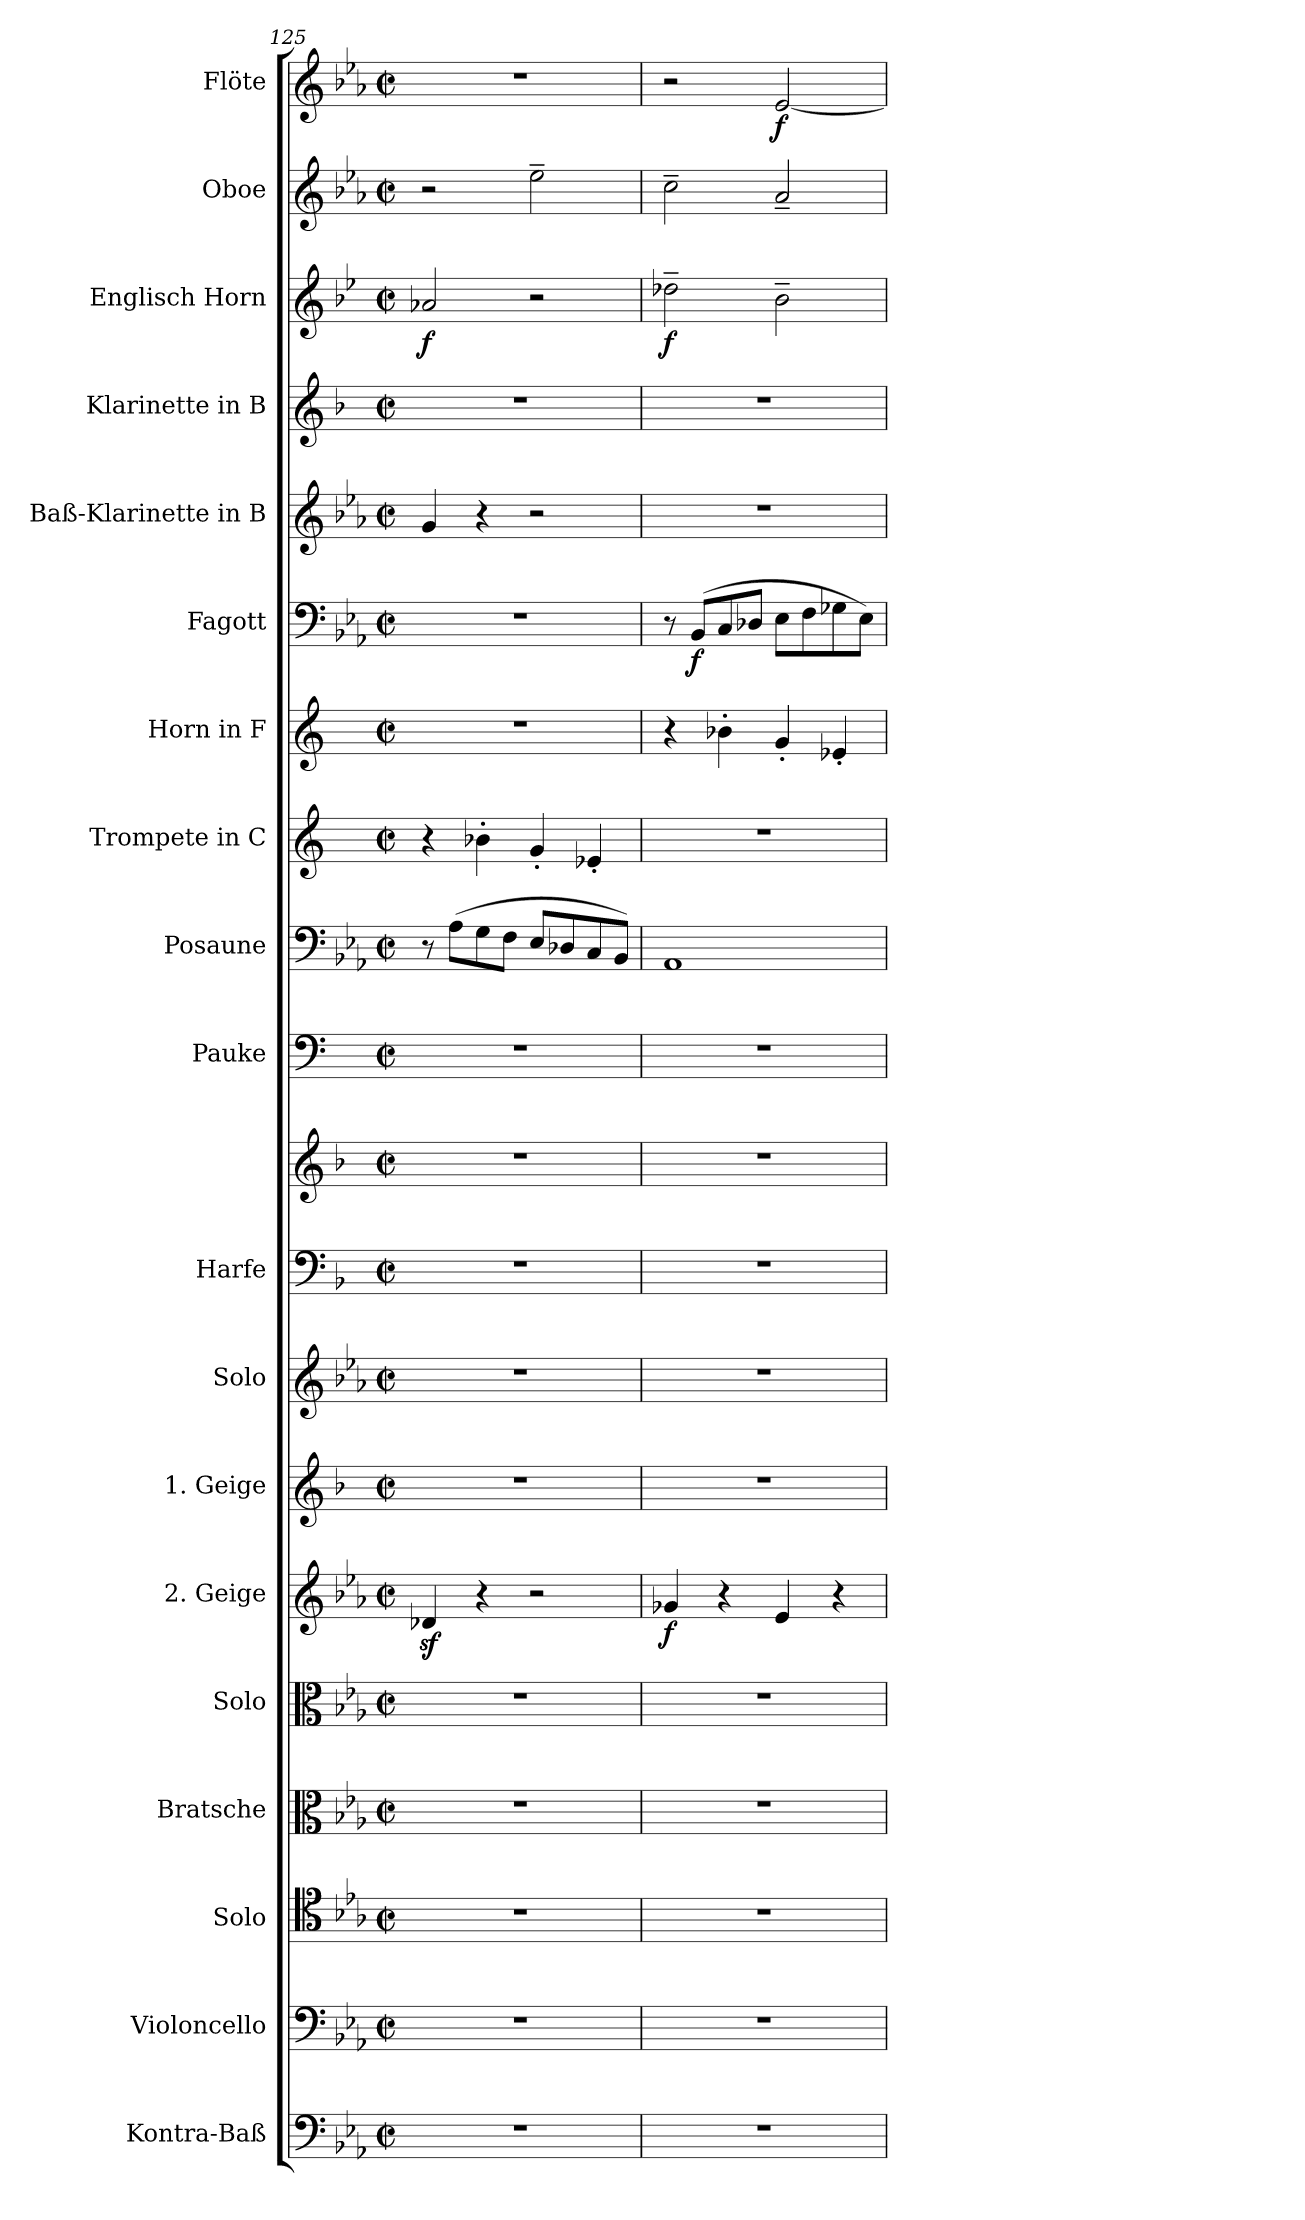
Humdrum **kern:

**kern	**kern	**kern	**kern	**kern	**kern	**dynam	**kern	**kern	**kern	**kern	**kern	**kern	**kern	**kern	**kern	**dynam	**kern	**kern	**kern	**dynam	**kern	**kern	**dynam
*part19	*part18	*part17	*part16	*part15	*part14	*part14	*part13	*part12	*part11	*part11	*part10	*part9	*part8	*part7	*part6	*part6	*part5	*part4	*part3	*part3	*part2	*part1	*part1
*staff20	*staff19	*staff18	*staff17	*staff16	*staff15	*staff15	*staff14	*staff13	*staff12	*staff11	*staff10	*staff9	*staff8	*staff7	*staff6	*staff6	*staff5	*staff4	*staff3	*staff3	*staff2	*staff1	*staff1
*I"Kontra-Baß	*I"Violoncello	*I"Solo	*I"Bratsche	*I"Solo	*I"2. Geige	*	*I"1. Geige	*I"Solo	*I"Harfe	*	*I"Pauke	*I"Posaune	*I"Trompete in C	*I"Horn in F	*I"Fagott	*	*I"Baß-Klarinette in B	*I"Klarinette in B	*I"Englisch Horn	*	*I"Oboe	*I"Flöte	*
*	*I'Vlc.	*I'Solo	*I'Br.	*I'Solo	*I'2. Gg	*	*I'1. Gg.	*I'Solo	*I'Hrf.	*	*I'Pk.	*I'Pos.	*I'Trp.	*I'Hr. F	*I'Fg.	*	*	*I'Kl. B	*I'E. H.	*	*I'Ob.	*I'Fl.	*
*clefF4	*clefF4	*clefC4	*clefC3	*clefC3	*clefG2	*	*clefG2	*clefG2	*clefF4	*clefG2	*clefF4	*clefF4	*clefG2	*clefG2	*clefF4	*	*clefG2	*clefG2	*clefG2	*	*clefG2	*clefG2	*
*ITrd7c12	*	*	*	*	*	*	*ITrd1c2	*	*ITrd1c2	*ITrd1c2	*	*	*	*ITrd4c7	*	*	*ITrd8c14	*ITrd1c2	*ITrd4c7	*	*	*	*
*k[b-e-a-]	*k[b-e-a-]	*k[b-e-a-]	*k[b-e-a-]	*k[b-e-a-]	*k[b-e-a-]	*	*k[b-e-a-]	*k[b-e-a-]	*k[b-e-a-]	*k[b-e-a-]	*k[]	*k[b-e-a-]	*k[]	*k[b-]	*k[b-e-a-]	*	*k[b-e-a-]	*k[b-e-a-]	*k[b-e-a-]	*	*k[b-e-a-]	*k[b-e-a-]	*
*M2/2	*M2/2	*M2/2	*M2/2	*M2/2	*M2/2	*	*M2/2	*M2/2	*M2/2	*M2/2	*M2/2	*M2/2	*M2/2	*M2/2	*M2/2	*	*M2/2	*M2/2	*M2/2	*	*M2/2	*M2/2	*
*met(c|)	*met(c|)	*met(c|)	*met(c|)	*met(c|)	*met(c|)	*	*met(c|)	*met(c|)	*met(c|)	*met(c|)	*met(c|)	*met(c|)	*met(c|)	*met(c|)	*met(c|)	*	*met(c|)	*met(c|)	*met(c|)	*	*met(c|)	*met(c|)	*
=125	=125	=125	=125	=125	=125	=125	=125	=125	=125	=125	=125	=125	=125	=125	=125	=125	=125	=125	=125	=125	=125	=125	=125
!	!	!	!	!	!	!	!	!	!	!	!	!	!	!	!	!	!	!	!	!LO:DY:b	!	!	!
1r	1r	1r	1r	1r	4d-Xz</	.	1r	1r	1r	1r	1r	8r	4r	1r	1r	.	4G/	1r	2d-X/	f	2r	1r	.
.	.	.	.	.	.	.	.	.	.	.	.	(>8A-\L	.	.	.	.	.	.	.	.	.	.	.
.	.	.	.	.	4r	.	.	.	.	.	.	8G\	4b-X'\	.	.	.	4r	.	.	.	.	.	.
.	.	.	.	.	.	.	.	.	.	.	.	8F\J	.	.	.	.	.	.	.	.	.	.	.
.	.	.	.	.	2r	.	.	.	.	.	.	8E-/L	4g'/	.	.	.	2r	.	2r	.	2ee-~\	.	.
.	.	.	.	.	.	.	.	.	.	.	.	8D-X/	.	.	.	.	.	.	.	.	.	.	.
.	.	.	.	.	.	.	.	.	.	.	.	8C/	4e-X'/	.	.	.	.	.	.	.	.	.	.
.	.	.	.	.	.	.	.	.	.	.	.	8BB-/J)	.	.	.	.	.	.	.	.	.	.	.
!!LO:PB:g=z
=126	=126	=126	=126	=126	=126	=126	=126	=126	=126	=126	=126	=126	=126	=126	=126	=126	=126	=126	=126	=126	=126	=126	=126
!	!	!	!	!	!	!LO:DY:b	!	!	!	!	!	!	!	!	!	!	!	!	!	!LO:DY:b	!	!	!
1r	1r	1r	1r	1r	4g-X/	f	1r	1r	1r	1r	1r	1AA-	1r	4r	8r	.	1r	1r	2g-X~\	f	2cc~\	2r	.
!	!	!	!	!	!	!	!	!	!	!	!	!	!	!	!	!LO:DY:b	!	!	!	!	!	!	!
.	.	.	.	.	.	.	.	.	.	.	.	.	.	.	(>8BB-/L	f	.	.	.	.	.	.	.
.	.	.	.	.	4r	.	.	.	.	.	.	.	.	4e-X'\	8C/	.	.	.	.	.	.	.	.
.	.	.	.	.	.	.	.	.	.	.	.	.	.	.	8D-X/J	.	.	.	.	.	.	.	.
!	!	!	!	!	!	!	!	!	!	!	!	!	!	!	!	!	!	!	!	!	!	!	!LO:DY:b
.	.	.	.	.	4e-/	.	.	.	.	.	.	.	.	4c'/	8E-\L	.	.	.	2e-~\	.	2a-~/	[2e-/	f
.	.	.	.	.	.	.	.	.	.	.	.	.	.	.	8F\	.	.	.	.	.	.	.	.
.	.	.	.	.	4r	.	.	.	.	.	.	.	.	4A-X'/	8G-X\	.	.	.	.	.	.	.	.
.	.	.	.	.	.	.	.	.	.	.	.	.	.	.	8E-\J)	.	.	.	.	.	.	.	.
=	=	=	=	=	=	=	=	=	=	=	=	=	=	=	=	=	=	=	=	=	=	=	=
*-	*-	*-	*-	*-	*-	*-	*-	*-	*-	*-	*-	*-	*-	*-	*-	*-	*-	*-	*-	*-	*-	*-	*-
